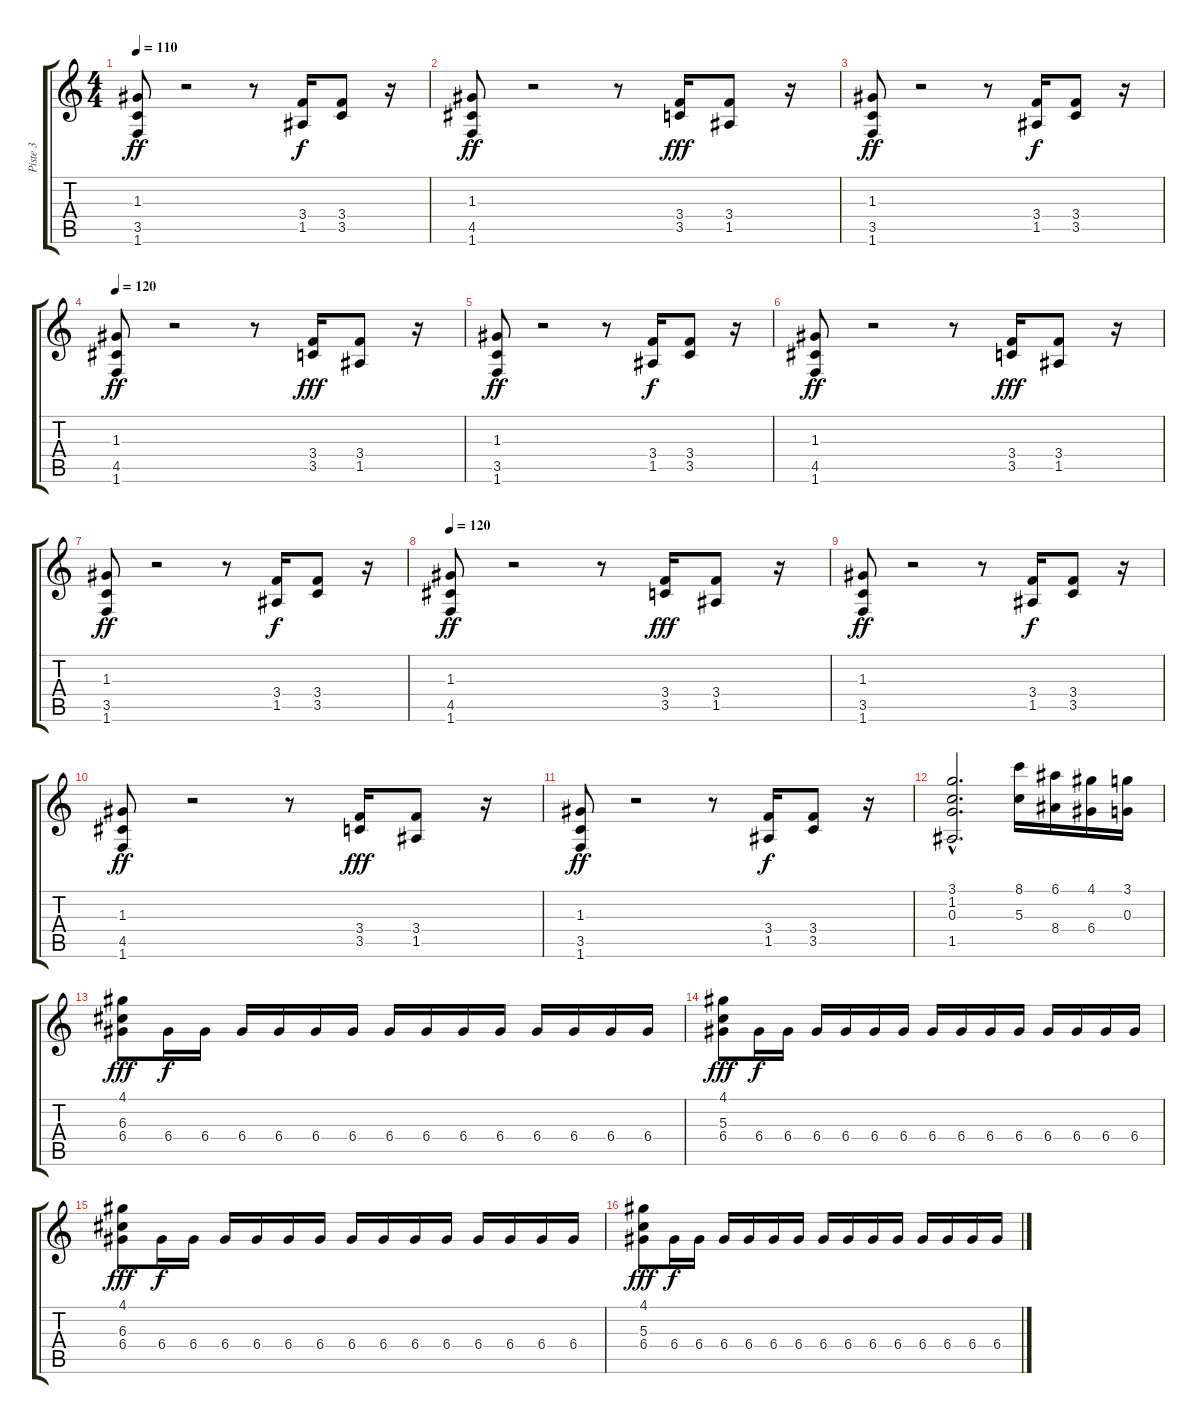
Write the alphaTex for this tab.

\track ("Piste 3" "Piste 3") {instrument distortionguitar}
\staff {score tabs}
\tuning (E4 B3 G3 D3 A2 E2) {hide}
\ts (4 4)
\tempo 110
\clef g2
\ks c
(1.3 3.5 1.6).8{dy ff} r.2 r.8 (3.4 1.5).16{dy f} (3.4 3.5).8 r.16 |
(1.3 4.5 1.6).8{dy ff} r.2 r.8 (3.4 3.5).16{dy fff} (3.4 1.5).8 r.16 |
(1.3 3.5 1.6).8{dy ff} r.2 r.8 (3.4 1.5).16{dy f} (3.4 3.5).8 r.16 |
\tempo 120
(1.3 4.5 1.6).8{dy ff} r.2 r.8 (3.4 3.5).16{dy fff} (3.4 1.5).8 r.16 |
(1.3 3.5 1.6).8{dy ff} r.2 r.8 (3.4 1.5).16{dy f} (3.4 3.5).8 r.16 |
(1.3 4.5 1.6).8{dy ff} r.2 r.8 (3.4 3.5).16{dy fff} (3.4 1.5).8 r.16 |
(1.3 3.5 1.6).8{dy ff} r.2 r.8 (3.4 1.5).16{dy f} (3.4 3.5).8 r.16 |
\tempo 120
(1.3 4.5 1.6).8{dy ff} r.2 r.8 (3.4 3.5).16{dy fff} (3.4 1.5).8 r.16 |
(1.3 3.5 1.6).8{dy ff} r.2 r.8 (3.4 1.5).16{dy f} (3.4 3.5).8 r.16 |
(1.3 4.5 1.6).8{dy ff} r.2 r.8 (3.4 3.5).16{dy fff} (3.4 1.5).8 r.16 |
(1.3 3.5 1.6).8{dy ff} r.2 r.8 (3.4 1.5).16{dy f} (3.4 3.5).8 r.16 |
(3.1{hac} 1.2{hac} 0.3{hac} 1.5{hac}).2{d} (8.1 5.3).16 (6.1 8.4).16 (4.1 6.4).16 (3.1 0.3).16 |
(4.1 6.3 6.4).8{dy fff} 6.4.16{dy f} 6.4.16 6.4.16 6.4.16 6.4.16 6.4.16 6.4.16 6.4.16 6.4.16 6.4.16 6.4.16 6.4.16 6.4.16 6.4.16 |
(4.1 5.3 6.4).8{dy fff} 6.4.16{dy f} 6.4.16 6.4.16 6.4.16 6.4.16 6.4.16 6.4.16 6.4.16 6.4.16 6.4.16 6.4.16 6.4.16 6.4.16 6.4.16 |
(4.1 6.3 6.4).8{dy fff} 6.4.16{dy f} 6.4.16 6.4.16 6.4.16 6.4.16 6.4.16 6.4.16 6.4.16 6.4.16 6.4.16 6.4.16 6.4.16 6.4.16 6.4.16 |
(4.1 5.3 6.4).8{dy fff} 6.4.16{dy f} 6.4.16 6.4.16 6.4.16 6.4.16 6.4.16 6.4.16 6.4.16 6.4.16 6.4.16 6.4.16 6.4.16 6.4.16 6.4.16
